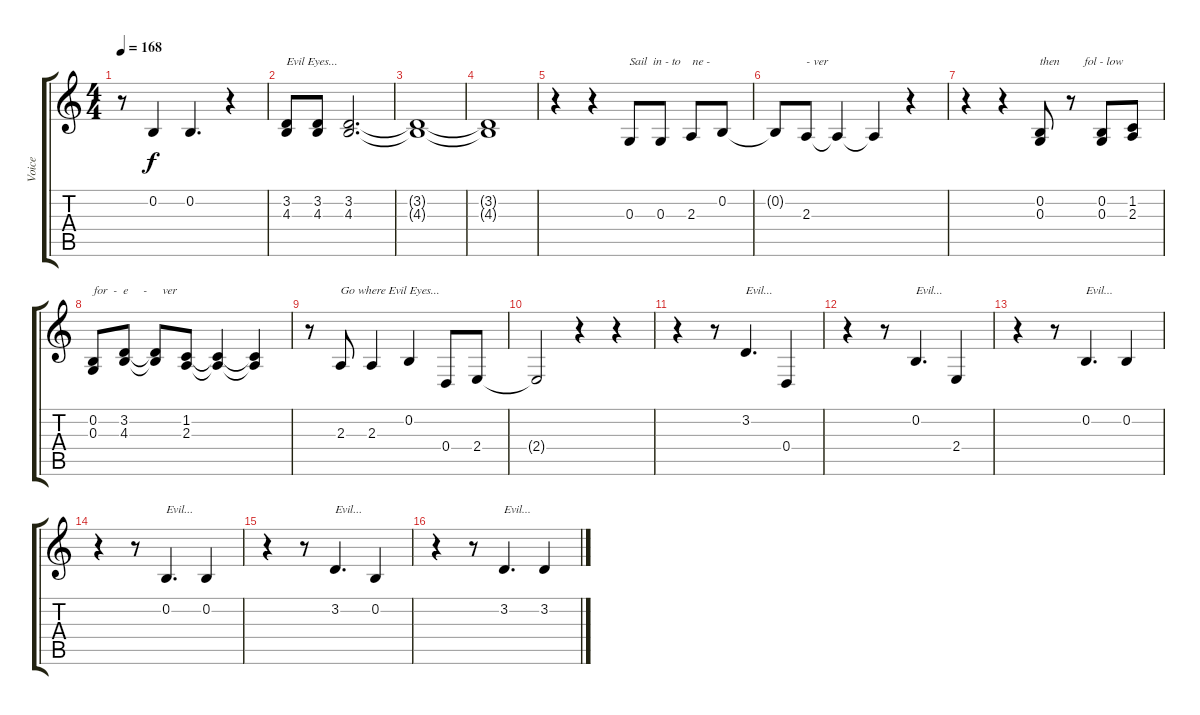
\track ("Voice" "Voice") {instrument violin}
\staff {score tabs}
\tuning (E4 B3 G3 D3 A2 E2) {hide}
\ts (4 4)
\tempo 168
\clef g2
\ks c
r.8{dy f} 0.2.4 0.2.4{d} r.4 |
(3.2 4.3).8{txt "Evil Eyes..."} (3.2 4.3).8 (3.2 4.3).2{d} |
(3.2{t} 4.3{t}).1 |
(3.2{t} 4.3{t}).1 |
r.4 r.4 0.3.8{txt "Sail  in - to    ne -"} 0.3.8 2.3.8 0.2.8 |
0.2{t}.8 2.3.8{txt "- ver"} 2.3{t}.4 2.3{t}.4 r.4 |
r.4 r.4 (0.2 0.3).8{txt "then        fol - low"} r.8 (0.2 0.3).8 (1.2 2.3).8 |
(0.2 0.3).8{txt "for  -  e     -     ver"} (3.2 4.3).8 (3.2{t} 4.3{t}).8 (1.2 2.3).8 (1.2{t} 2.3{t}).4 (1.2{t} 2.3{t}).4 |
r.8 2.3.8{txt "Go where Evil Eyes..."} 2.3.4 0.2.4 0.4.8 2.4.8 |
2.4{t}.2 r.4 r.4 |
r.4 r.8 3.2.4{d txt "Evil..."} 0.4.4 |
r.4 r.8 0.2.4{d txt "Evil..."} 2.4.4 |
r.4 r.8 0.2.4{d txt "Evil..."} 0.2.4 |
r.4 r.8 0.2.4{d txt "Evil..."} 0.2.4 |
r.4 r.8 3.2.4{d txt "Evil..."} 0.2.4 |
r.4 r.8 3.2.4{d txt "Evil..."} 3.2.4
